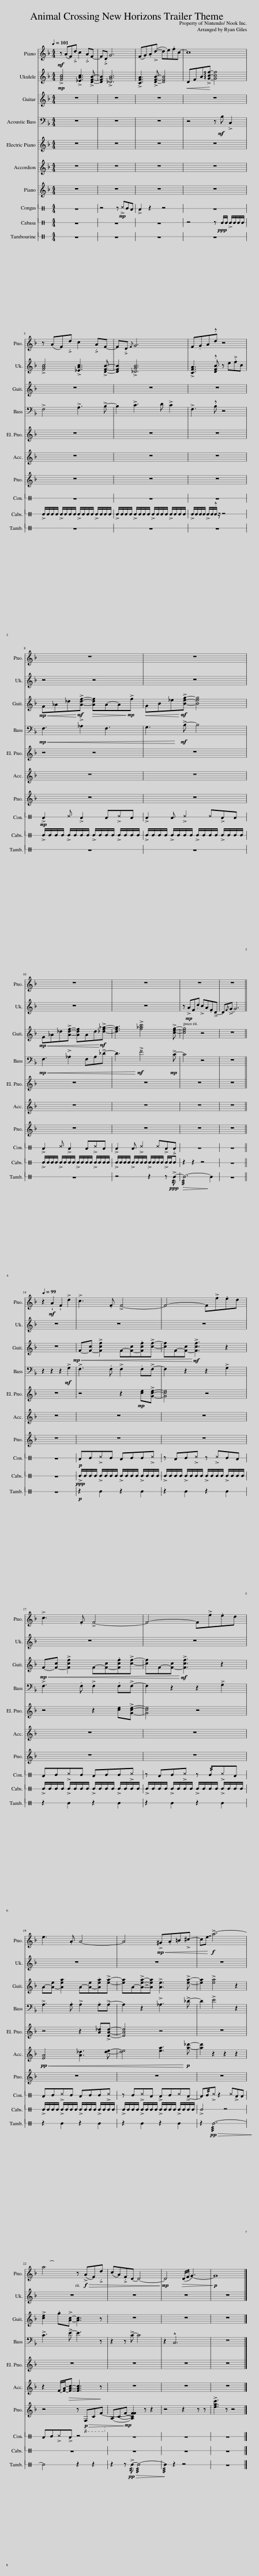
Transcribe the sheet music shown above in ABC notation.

X:1
%%score 1 2 3 4 5 6 7 8 9 10
L:1/8
Q:1/4=101
M:4/4
I:linebreak $
K:F
V:1 treble
V:2 treble
V:3 treble transpose=-12
V:4 bass transpose=-12
V:5 treble
V:6 treble
V:7 treble
V:8 perc stafflines=1
K:none
V:9 perc stafflines=1
K:none
V:10 perc stafflines=1
K:none
V:1
!mf! z (AF).d c2 .AF- | F.D G6 | (FG).A(!>!d- de).fc- | c8 |$ z (AF).d c2 .AF- | %5
 F.D{/F} G6 | F.GA.d z4 |$ z8 | z8 |$ z8 | %10
 z8 | z8 | z8 ||$[Q:1/4=99] z2!mf! !wedge!A2 !wedge!F2 !>!d2 | !>!c3 .F !>!F4- | %15
 F4- F!>!f.ed |$ !>!c3 .F !>!F4- | F4- F!>!f.ed |$ e3 .A A4- | A4!mp!!<(! !>!^G!<)!.A=B!>!^c- | %20
 c!~(!e!f! !~)!!>!a6- |$ a4 z!f!!>(! (!>!A!>)!F).d | (cA).FD- D4- |!mp! D4!>(! (D/!>)!F/ G3-) |!p! G8 |] %25
V:2
!mp! !>![FAc]4 !>![_EAc]3 !>![DFB]- | [DFB]2 !>![_DGB]6 | !>![CFA]3 !>![DFB]- [DFB]4 |!<(! D!<)!FB!arpeggio!!>![Gcf]- [Gcf]4 |$ !>![FAc]4 !>![_EAc]3 !>![DFB]- | %5
 [DFB]2 !>![_DGB]6 | !>![CFA]3 .[DFB] z e.fc |$ z4 z4 | z8 |$ z8 | %10
 z8 | z!mp! !>!AF.d !>!cA.F!>!D- | D{/F}!>!G- G6 ||$ z8 | z8 | %15
 z8 |$ z8 | z8 |$ z8 | z8 | %20
 z8 |$ z8 | z8 | z8 | z8 |] %25
V:3
 z8 | z8 | z8 | z8 |$ z8 | %5
 z8 | z8 |$!mp!!<(! F!<)!_A_d!mf!!>![Adf]-!>(! [Adf]!>)!A-A!mp!!>!f |!<(! G!<)!B_e!mf!!>![Beg]- [Beg]4 |$!mp!!<(! F!<)!_A_d!>![Adf]- [Adf]Ad!mf!!>![_df_a]- | %10
 [dfa]3 !>![f_ac']4 !>![ceg]- | [ceg]4 z4 | z8 ||$ z8 |!mp!!<(! F-!<)![F-c] !>![Fcf]2 F-[F-c].[Fcf]!>![cf]- | %15
 [cf]F-[F-c]!mf! !>![Fcf]3 z2 |$!mp!!<(! F-!<)![F-c] !>![Fcf]2 F-[F-c].[Fcf]!>![cf]- | [cf]F-[F-c]!mf! !>![Fcf]3 z2 |$ A-[A-e] !>![Aea]2 A-[A-e].[Aea]!>![ea]- | [ea]A-!>![Aea]-[Aea] !>![Ae]3 !>![ea]- | %20
 [ea]2 !>![ea]4 z2 |$ !>![ce]2 .g!>![Ac]- [Ac]3 z | z8 | z8 | z8 |] %25
V:4
 z8 | z8 | z8 | z4 z!mf! B, !>!C,2 |$ !>!F,4 !>!A,3 !>!B,- | %5
 B,2 !>!C3 D !>!C2 | !>!F,3 .B, z4 |$!mp!!<(! F,3!<)! !>!_A,2 F,3 | G,3!mf! !>!B,- B,4 |$!mp!!<(! F,3!<)! !>!_A,2 F,A,!>!_D- | %10
 D3!mf! !>!F4!mp! !>!C- | C4 z4 | z8 ||$ z2 z2 z2!mf! !>!G,2 | !>!F,3 .F, !>!F,2 .F,!>!F,- | %15
 F,2 z2 z2 !>!G,2 |$ !>!F,3 .F, !>!F,2 .F,!>!F,- | F,2 z2 z2 !>!G,2 |$ !>!A,3 .A, !>!A,2 .A,!>!A,- | A,2 z2 !>!_A,3 !>!_D- | %20
 D2 !>!E4 z2 |$ !>!C3 !>!E- E3 z | z2 z !>!C- C4 | z2 !^!C,6 | z8 |] %25
V:5
 z8 | z8 | z8 | z8 |$ z8 | %5
 z8 | z8 |$ z4 z4 | z8 |$ z8 | %10
 z8 | z8 | z8 ||$ z8 | z4 z2!mp! [ce]!>![Gce]- | %15
 [Gce]4 z4 |$ z4 z2 [ce]!>![Gce]- | [Gce]4 z4 |$ z4 z2 [A_d]!>![EAd]- | [EAd]4 z4 | %20
 z8 |$ z8 | z8 | z8 | z8 |] %25
V:6
 z8 | z8 | z8 | z8 |$ z8 | %5
 z8 | z8 |$ z8 | z8 |$ z8 | %10
 z8 | z8 | z8 ||$ z8 | z8 | %15
 z8 |$ z8 | z8 |$!pp!!<(! [EA]4!<)! [A_d]3 [de]- | [de]4 [ea]3!p! [a_d']- | %20
 [ad']2 z2 z2 z2 |$ z2 F/-[FA]/-!>(![FAc]-!>)! [FAc]3 z | z8 | z8 | z8 |] %25
V:7
 z8 | z8 | z8 | z8 |$ z8 | %5
 z8 | z8 |$ z8 | z8 |$ z8 | %10
 z8 | z8 | z8 ||$ z8 | z8 | %15
 z8 |$ z8 | z8 |$ z8 | z8 | %20
 z8 |$ z4 z!p!!8vb(!!>(! F,,C,F,-!8vb)!!>)!!p! | A,-C-F- [A,CFF]2 z z2 | z4 z2 z z | !>![egc']3 z z4 |] %25
V:8
[K:C] z8 | z4 z!mp! !>!^FED | !>!D2 z2 z4 | z8 |$ z8 | %5
 z8 | z8 |$!mp! !>!D2 ^F !>!D2 D!>!^FD | !>!D2 D !>!^F2 ^F!>!DD |$ !>!D2 ^F !>!D2 D!>!^FD | %10
 !>!D2 D !>!^F2 ^F!>!D.D | z8 | z8 ||$ z8 |!p! DE!>!^FE DEE!>!^F | %15
 z DE!>!^F z !>!^FED |$ DE!>!^FE DEE!>!^F | z DE!>!^F z !//!E!>!^FD |$ DE!>!^FE DEE!>!^F | z E!>!^FD !>!DE^F!>!D- | %20
 D!//!E!>!^F z2 ^F!>!DD |$ DE!>!^F!>!D z4 | z8 | z8 | z8 |] %25
V:9
[K:C] z8 | z8 | z8 | z4 z!ppp! E/E/ !>!E/E/E/E/ |$ !>!E/E/E/E/ !>!E/E/E/E/ !>!E/E/E/E/ !>!E/E/E/E/ | %5
 !>!E/E/E/E/ !>!E/E/E/E/ !>!E/E/E/E/ !>!E/E/E/E/ | !>!E/E/E/E/ !>!E/E/.E/ z/ z4 |$ !>!E/E/E/E/ !>!E/E/E/E/ !>!E/E/E/E/ !>!E/E/E/E/ | !>!E/E/E/E/ !>!E/E/E/E/ !>!E/E/E/E/ !>!E/E/E/E/ |$ !>!E/E/E/E/ !>!E/E/E/E/ !>!E/E/E/E/ !>!E/E/E/E/ | %10
 !>!E/E/E/E/ !>!E/E/E/E/ !>!E/E/E/E/ !>!E/E/E | z2 z2 z4 | z8 ||$ z8 |!ppp! !>!E/E/E/E/ !>!E/E/E/E/ !>!E/E/E/E/ !>!E/E/E/E/ | %15
 !>!E/E/E/E/ !>!E/E/E/E/ !>!E/E/E/E/ !>!E/E/E/E/ |$ !>!E/E/E/E/ !>!E/E/E/E/ !>!E/E/E/E/ !>!E/E/E/E/ | !>!E/E/E/E/ !>!E/E/E/E/ !>!E/E/E/E/ !>!E/E/E/E/ |$ !>!E/E/E/E/ !>!E/E/E/E/ !>!E/E/E/E/ !>!E/E/E/E/ | !>!E/E/E/E/ !>!E/E/E/E/ !>!E/E/E/E/ !>!E/E/E/E/ | %20
 !>!E4 z4 |$ z8 | z8 | z8 | z8 |] %25
V:10
[K:C] z8 | z8 | z8 | z8 |$ z8 | %5
 z8 | z8 |$ z8 | z8 |$ z8 | %10
 z4 z2 z!ppp! !//!!>!E- |!>(! !///!E6-!>)! E2 | z8 ||$ z8 |!p! z2 E2 z2 E2 | %15
 z2 E2 z2 E2 |$ z2 E2 z2 E2 | z2 E2 z2 E2 |$ z2 E2 z2 E2 | z2 E2 z2 E2 | %20
 z2!pp!!>(! !///!E6-!>)! |$ E4 z2 z2 | z2 z!pp!!>(! !//!!>!E- !///!E4-!>)! | !///!E2 z2 z4 | z8 |] %25
